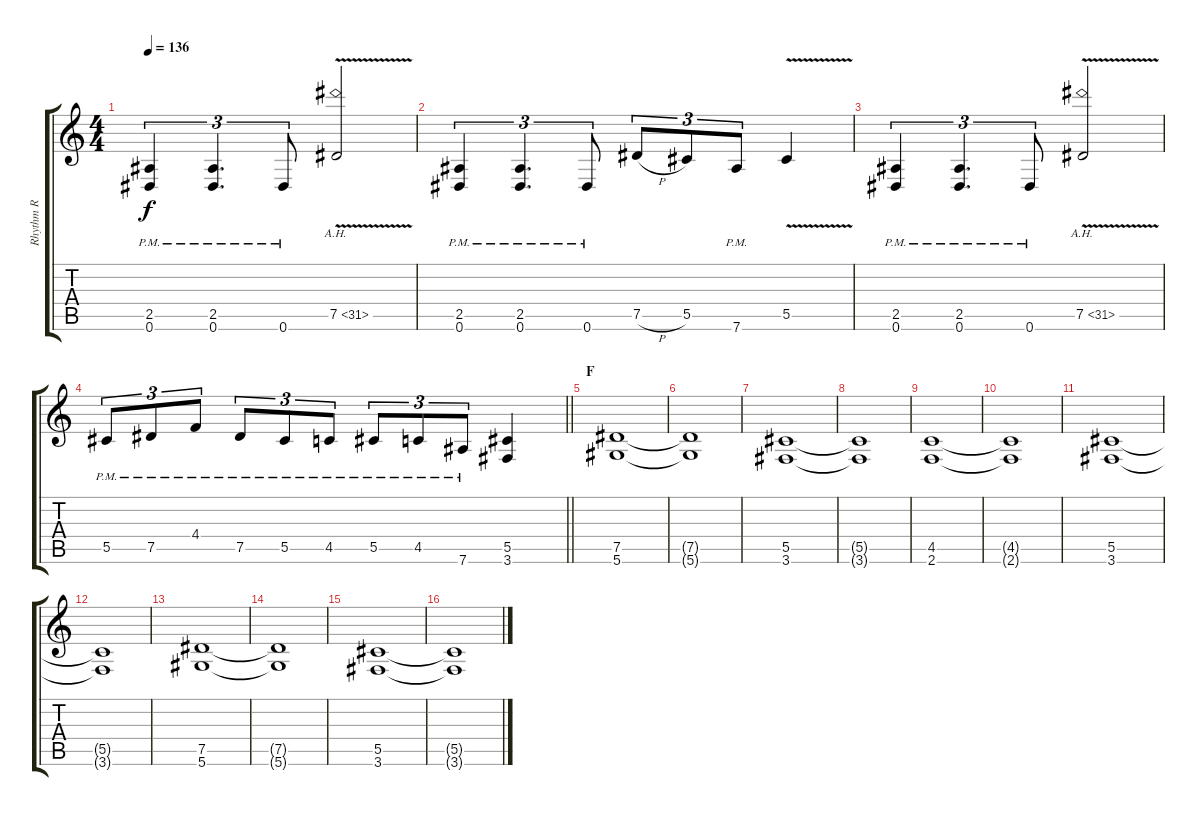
\track ("Rhythm R" "Rhythm R") {instrument overdrivenguitar}
\staff {score tabs}
\tuning (Eb4 Bb3 Gb3 Db3 Ab2 Eb2) {hide}
\ts (4 4)
\tempo 136
\clef g2
\ks c
(2.5{pm} 0.6{pm}).4{tu (3 2) dy f} (2.5{pm} 0.6{pm}).4{d tu (3 2)} 0.6{pm}.8{tu (3 2)} 7.5{ah 24 v}.2 |
(2.5{pm} 0.6{pm}).4{tu (3 2)} (2.5{pm} 0.6{pm}).4{d tu (3 2)} 0.6{pm}.8{tu (3 2)} 7.5{h}.8{tu (3 2)} 5.5.8{tu (3 2)} 7.6{pm}.8{tu (3 2)} 5.5{v}.4 |
(2.5{pm} 0.6{pm}).4{tu (3 2)} (2.5{pm} 0.6{pm}).4{d tu (3 2)} 0.6{pm}.8{tu (3 2)} 7.5{ah 24 v}.2 |
\barLineRight lightlight
5.5{pm}.8{tu (3 2)} 7.5{pm}.8{tu (3 2)} 4.4{pm}.8{tu (3 2)} 7.5{pm}.8{tu (3 2)} 5.5{pm}.8{tu (3 2)} 4.5{pm}.8{tu (3 2)} 5.5{pm}.8{tu (3 2)} 4.5{pm}.8{tu (3 2)} 7.6{pm}.8{tu (3 2)} (5.5 3.6).4 |
\section ("" "F")
(7.5 5.6).1 |
(7.5{t} 5.6{t}).1 |
(5.5 3.6).1 |
(5.5{t} 3.6{t}).1 |
(4.5 2.6).1 |
(4.5{t} 2.6{t}).1 |
(5.5 3.6).1 |
(5.5{t} 3.6{t}).1 |
(7.5 5.6).1 |
(7.5{t} 5.6{t}).1 |
(5.5 3.6).1 |
(5.5{t} 3.6{t}).1
